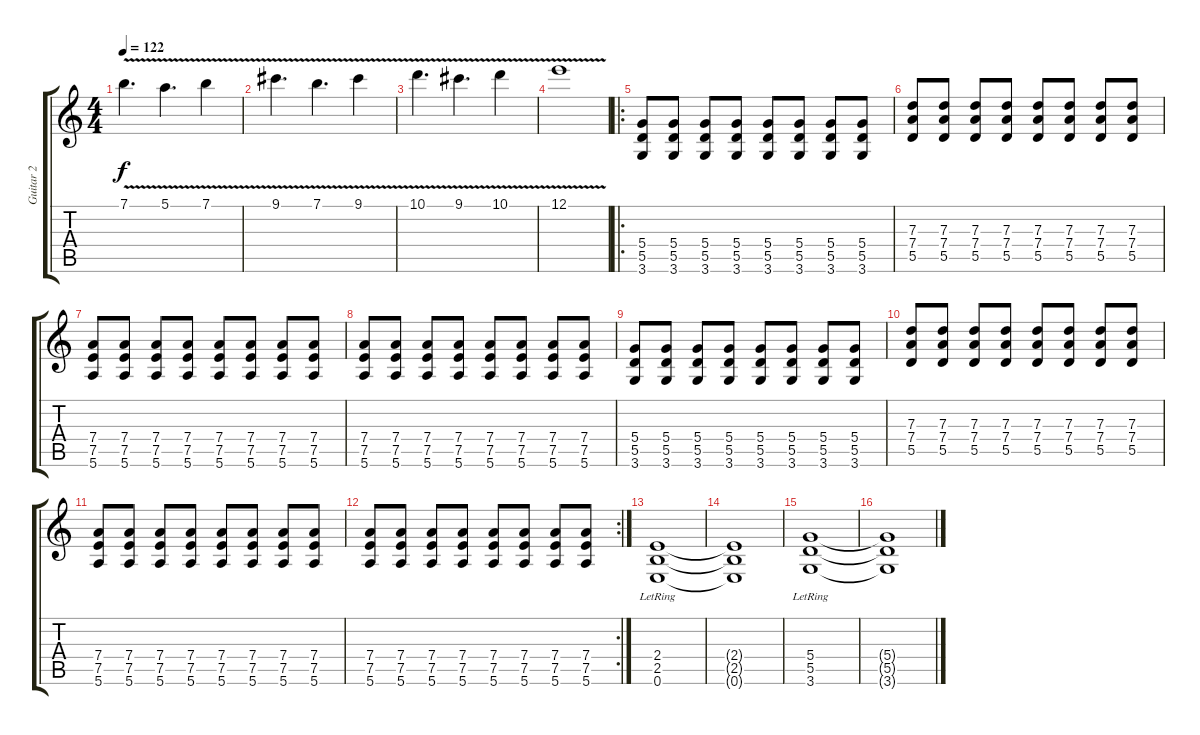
\track ("Guitar 2" "Guitar 2") {instrument distortionguitar}
\staff {score tabs}
\tuning (E4 B3 G3 D3 A2 E2) {hide}
\ts (4 4)
\tempo 122
\clef g2
\ks c
7.1{v}.4{d dy f} 5.1{v}.4{d} 7.1{v}.4 |
9.1{v}.4{d} 7.1{v}.4{d} 9.1{v}.4 |
10.1{v}.4{d} 9.1{v}.4{d} 10.1{v}.4 |
12.1{v}.1 |
\ro
(5.4 5.5 3.6).8 (5.4 5.5 3.6).8 (5.4 5.5 3.6).8 (5.4 5.5 3.6).8 (5.4 5.5 3.6).8 (5.4 5.5 3.6).8 (5.4 5.5 3.6).8 (5.4 5.5 3.6).8 |
(7.3 7.4 5.5).8 (7.3 7.4 5.5).8 (7.3 7.4 5.5).8 (7.3 7.4 5.5).8 (7.3 7.4 5.5).8 (7.3 7.4 5.5).8 (7.3 7.4 5.5).8 (7.3 7.4 5.5).8 |
(7.4 7.5 5.6).8 (7.4 7.5 5.6).8 (7.4 7.5 5.6).8 (7.4 7.5 5.6).8 (7.4 7.5 5.6).8 (7.4 7.5 5.6).8 (7.4 7.5 5.6).8 (7.4 7.5 5.6).8 |
(7.4 7.5 5.6).8 (7.4 7.5 5.6).8 (7.4 7.5 5.6).8 (7.4 7.5 5.6).8 (7.4 7.5 5.6).8 (7.4 7.5 5.6).8 (7.4 7.5 5.6).8 (7.4 7.5 5.6).8 |
(5.4 5.5 3.6).8 (5.4 5.5 3.6).8 (5.4 5.5 3.6).8 (5.4 5.5 3.6).8 (5.4 5.5 3.6).8 (5.4 5.5 3.6).8 (5.4 5.5 3.6).8 (5.4 5.5 3.6).8 |
(7.3 7.4 5.5).8 (7.3 7.4 5.5).8 (7.3 7.4 5.5).8 (7.3 7.4 5.5).8 (7.3 7.4 5.5).8 (7.3 7.4 5.5).8 (7.3 7.4 5.5).8 (7.3 7.4 5.5).8 |
(7.4 7.5 5.6).8 (7.4 7.5 5.6).8 (7.4 7.5 5.6).8 (7.4 7.5 5.6).8 (7.4 7.5 5.6).8 (7.4 7.5 5.6).8 (7.4 7.5 5.6).8 (7.4 7.5 5.6).8 |
\rc 2
(7.4 7.5 5.6).8 (7.4 7.5 5.6).8 (7.4 7.5 5.6).8 (7.4 7.5 5.6).8 (7.4 7.5 5.6).8 (7.4 7.5 5.6).8 (7.4 7.5 5.6).8 (7.4 7.5 5.6).8 |
(2.4{lr} 2.5{lr} 0.6{lr}).1 |
(2.4{t} 2.5{t} 0.6{t}).1 |
(5.4{lr} 5.5{lr} 3.6{lr}).1 |
(5.4{t} 5.5{t} 3.6{t}).1
